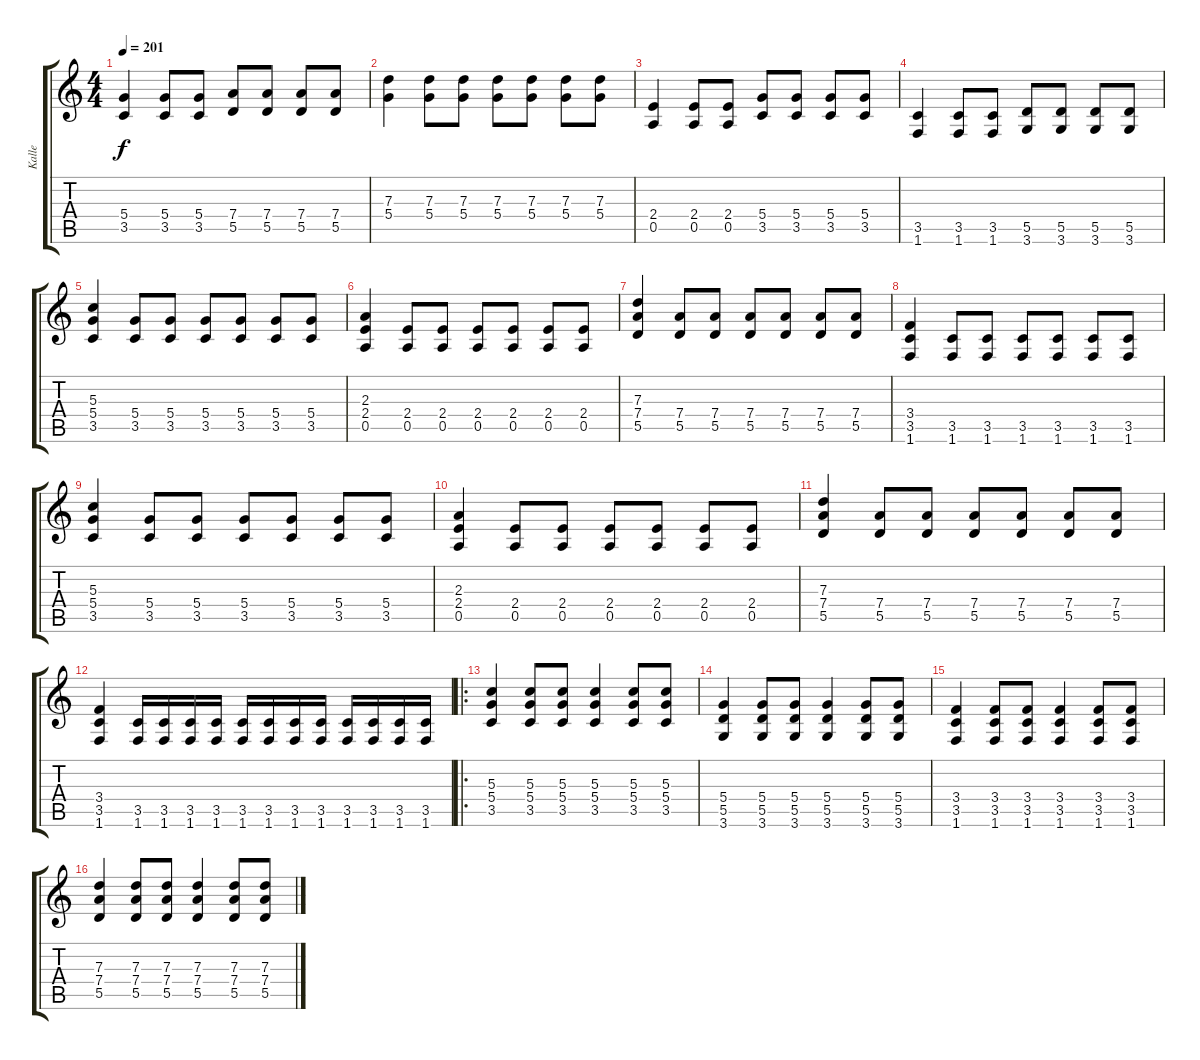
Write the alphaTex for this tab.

\track ("Kalle" "Kalle") {instrument distortionguitar}
\staff {score tabs}
\tuning (E4 B3 G3 D3 A2 E2) {hide}
\ts (4 4)
\tempo 201
\clef g2
\ks c
(5.4 3.5).4{dy f} (5.4 3.5).8 (5.4 3.5).8 (7.4 5.5).8 (7.4 5.5).8 (7.4 5.5).8 (7.4 5.5).8 |
(7.3 5.4).4 (7.3 5.4).8 (7.3 5.4).8 (7.3 5.4).8 (7.3 5.4).8 (7.3 5.4).8 (7.3 5.4).8 |
(2.4 0.5).4 (2.4 0.5).8 (2.4 0.5).8 (5.4 3.5).8 (5.4 3.5).8 (5.4 3.5).8 (5.4 3.5).8 |
(3.5 1.6).4 (3.5 1.6).8 (3.5 1.6).8 (5.5 3.6).8 (5.5 3.6).8 (5.5 3.6).8 (5.5 3.6).8 |
(5.3 5.4 3.5).4 (5.4 3.5).8 (5.4 3.5).8 (5.4 3.5).8 (5.4 3.5).8 (5.4 3.5).8 (5.4 3.5).8 |
(2.3 2.4 0.5).4 (2.4 0.5).8 (2.4 0.5).8 (2.4 0.5).8 (2.4 0.5).8 (2.4 0.5).8 (2.4 0.5).8 |
(7.3 7.4 5.5).4 (7.4 5.5).8 (7.4 5.5).8 (7.4 5.5).8 (7.4 5.5).8 (7.4 5.5).8 (7.4 5.5).8 |
(3.4 3.5 1.6).4 (3.5 1.6).8 (3.5 1.6).8 (3.5 1.6).8 (3.5 1.6).8 (3.5 1.6).8 (3.5 1.6).8 |
(5.3 5.4 3.5).4 (5.4 3.5).8 (5.4 3.5).8 (5.4 3.5).8 (5.4 3.5).8 (5.4 3.5).8 (5.4 3.5).8 |
(2.3 2.4 0.5).4 (2.4 0.5).8 (2.4 0.5).8 (2.4 0.5).8 (2.4 0.5).8 (2.4 0.5).8 (2.4 0.5).8 |
(7.3 7.4 5.5).4 (7.4 5.5).8 (7.4 5.5).8 (7.4 5.5).8 (7.4 5.5).8 (7.4 5.5).8 (7.4 5.5).8 |
(3.4 3.5 1.6).4 (3.5 1.6).16 (3.5 1.6).16 (3.5 1.6).16 (3.5 1.6).16 (3.5 1.6).16 (3.5 1.6).16 (3.5 1.6).16 (3.5 1.6).16 (3.5 1.6).16 (3.5 1.6).16 (3.5 1.6).16 (3.5 1.6).16 |
\ro
(5.3 5.4 3.5).4 (5.3 5.4 3.5).8 (5.3 5.4 3.5).8 (5.3 5.4 3.5).4 (5.3 5.4 3.5).8 (5.3 5.4 3.5).8 |
(5.4 5.5 3.6).4 (5.4 5.5 3.6).8 (5.4 5.5 3.6).8 (5.4 5.5 3.6).4 (5.4 5.5 3.6).8 (5.4 5.5 3.6).8 |
(3.4 3.5 1.6).4 (3.4 3.5 1.6).8 (3.4 3.5 1.6).8 (3.4 3.5 1.6).4 (3.4 3.5 1.6).8 (3.4 3.5 1.6).8 |
(7.3 7.4 5.5).4 (7.3 7.4 5.5).8 (7.3 7.4 5.5).8 (7.3 7.4 5.5).4 (7.3 7.4 5.5).8 (7.3 7.4 5.5).8
